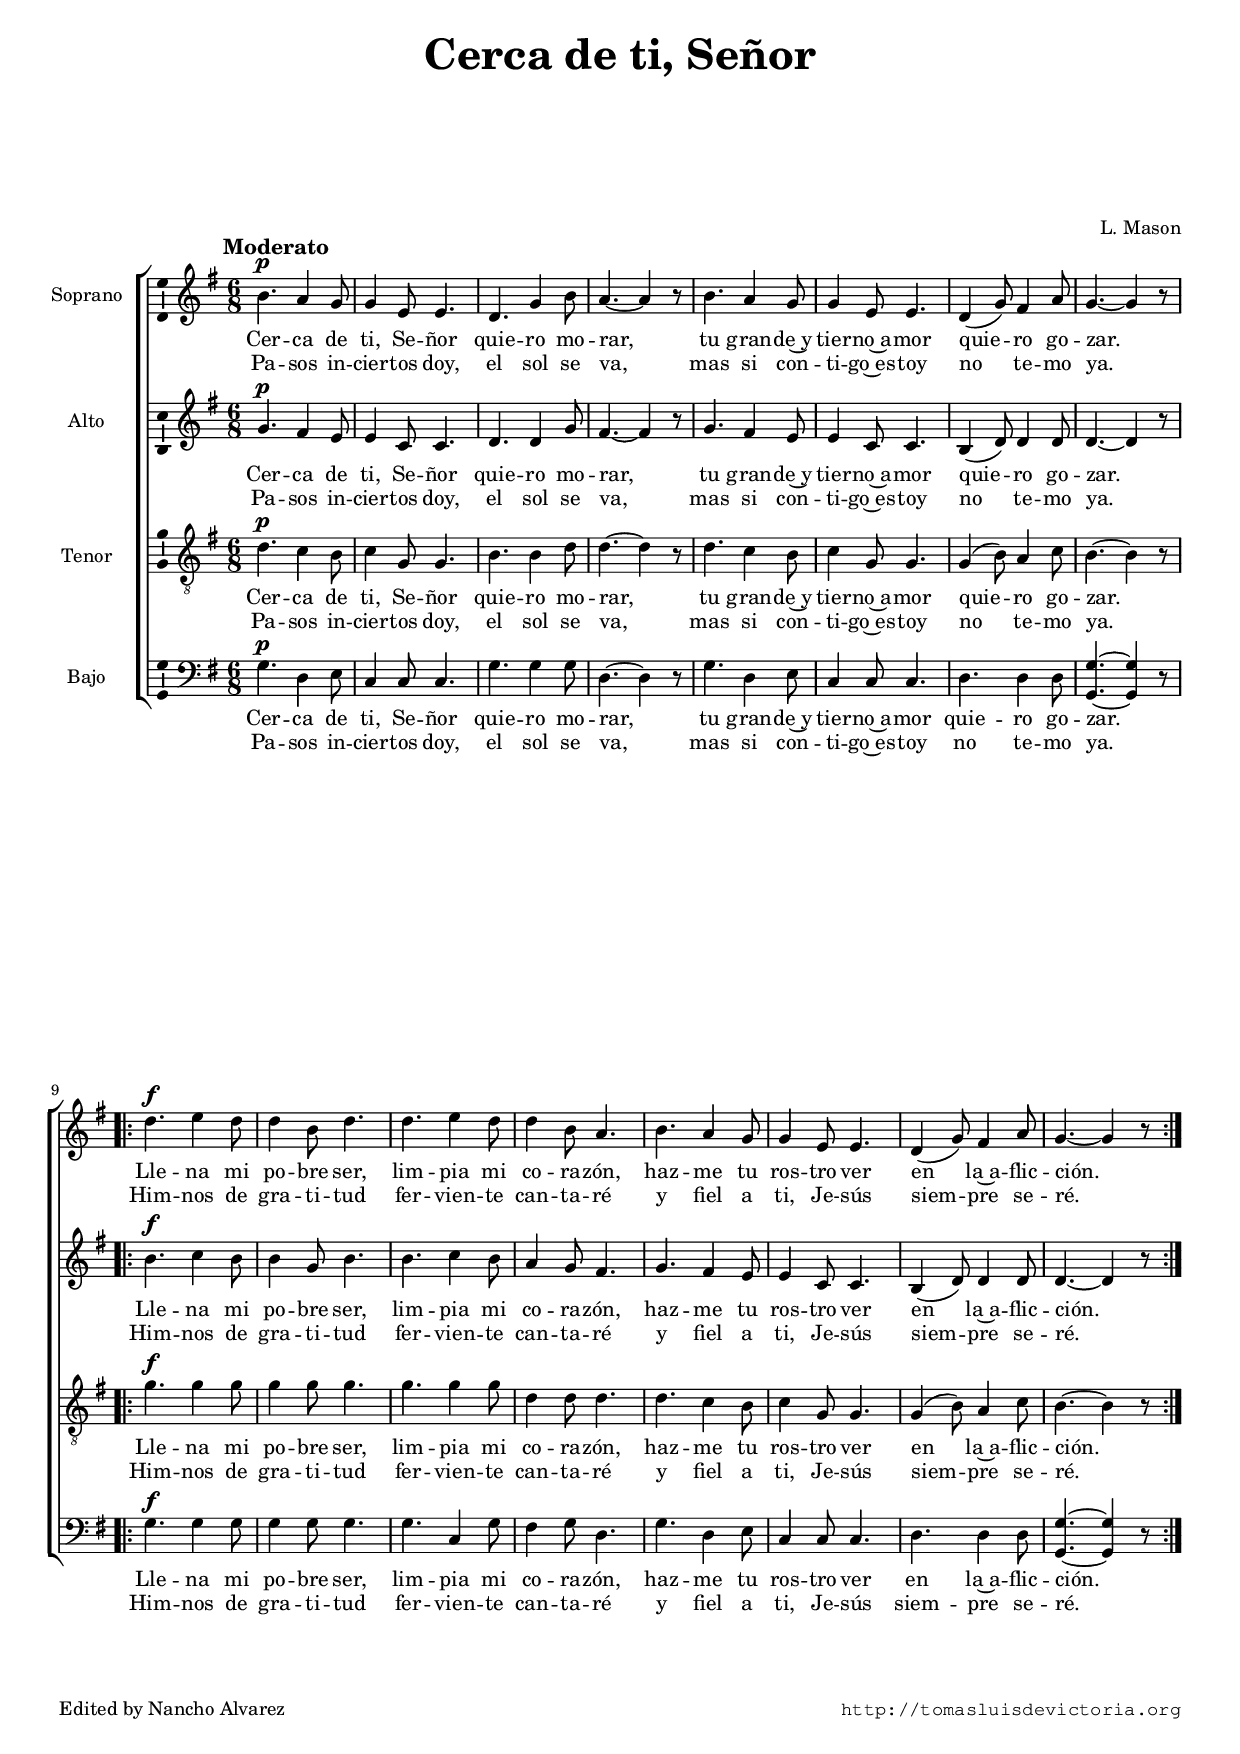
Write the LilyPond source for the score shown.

\version "2.11.22"

#(set-default-paper-size "a4")
#(set-global-staff-size 16.5)
#(ly:set-option 'point-and-click #f)

ss=\once \set suggestAccidentals = ##t


\header {
	title=\markup{\column {\bigger \bigger \bigger "Cerca de ti, Señor" " " " " " " " " }}
	composer="L. Mason"
	%opus="(-)"
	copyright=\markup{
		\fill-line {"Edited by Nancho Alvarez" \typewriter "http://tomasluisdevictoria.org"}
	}
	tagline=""
}

global={\key g \major \time 6/8 \skip 1*6/8*8 \bar "|:" \break
				\skip 1*6/8*8 \bar ":|" 
}


cantus={
	\once \override TextScript #'X-offset = #-4
	s4*0^\markup{\bold \bigger "Moderato"}
	b'4.^\p a'4 g'8 |
	g'4 e'8 e'4. |
	d' g'4 b'8 |
	a'4. ~ a'4 r8 |
%5
	b'4. a'4 g'8 |
	g'4 e'8 e'4. |
	d'4( g'8) fis'4 a'8 |
	g'4. ~ g'4 r8 |
	d''4.^\f e''4 d''8 |
%10
	d''4 b'8 d''4. |
	d'' e''4 d''8 |
	d''4 b'8 a'4. |
	b' a'4 g'8 |
	g'4 e'8 e'4. |
%15
	d'4( g'8) fis'4 a'8 |
	g'4. ~ g'4 r8
}

altus={
	g'4.^\p fis'4 e'8 |
	e'4 c'8 c'4. |
	d' d'4 g'8 |
	fis'4. ~ fis'4 r8 |
%5
	g'4. fis'4 e'8 |
	e'4 c'8 c'4. |
	b4( d'8) d'4 d'8 |
	d'4. ~ d'4 r8 |
	b'4.^\f c''4 b'8 |
%10
	b'4 g'8 b'4. |
	b' c''4 b'8 |
	a'4 g'8 fis'4. |
	g' fis'4 e'8 |
	e'4 c'8 c'4. |
%15
	b4( d'8) d'4 d'8 |
	d'4. ~ d'4 r8 
}

tenor={
	d'4.^\p c'4 b8 |
	c'4 g8 g4. |
	b b4 d'8 |
	d'4. ~ d'4 r8 |
%5
	d'4. c'4 b8 |
	c'4 g8 g4. |
	g4( b8) a4 c'8 |
	b4. ~ b4 r8 |
	g'4.^\f g'4 g'8 |
%10
	g'4 g'8 g'4. |
	g' g'4 g'8 |
	d'4 d'8 d'4. |
	d' c'4 b8 |
	c'4 g8 g4. |
%15
	g4( b8) a4 c'8 |
	b4. ~ b4 r8 
}

bassus={
	g4.^\p d4 e8 |
	c4 c8 c4. |
	g g4 g8 |
	d4. ~ d4 r8 |
%5
	g4. d4 e8 |
	c4 c8 c4. |
	d d4 d8 |
	<g, g>4. ~ <g, g>4 r8 |
	g4.^\f g4 g8 |
%10
	g4 g8 g4. |
	g c4 g8 |
	fis4 g8 d4. |
	g d4 e8 |
	c4 c8 c4. |
%15
	d d4 d8 |
	<g, g>4. ~ <g, g>4 r8
}


textocantus=\lyricmode{
Cer -- ca de ti, Se -- ñor quie -- ro mo -- rar,
tu gran -- de~y tier -- no~a -- mor quie -- ro go -- zar.
Lle -- na mi po -- bre ser,
lim -- pia mi co -- ra -- zón,
haz -- me tu ros -- tro ver 
en la~a -- flic -- ción. 
}
textocantusb=\lyricmode{
Pa -- sos in -- cier -- tos doy, 
el sol se va,
mas si con -- ti -- go~es -- toy 
no te -- mo ya.
Him -- nos de gra -- ti -- tud 
fer -- vien -- te can -- ta -- ré
y fiel a ti, Je -- sús 
siem -- pre se -- ré.
}

textoaltus=\lyricmode{
Cer -- ca de ti, Se -- ñor quie -- ro mo -- rar,
tu gran -- de~y tier -- no~a -- mor quie -- ro go -- zar.
Lle -- na mi po -- bre ser,
lim -- pia mi co -- ra -- zón,
haz -- me tu ros -- tro ver 
en la~a -- flic -- ción. 
}
textoaltusb=\lyricmode{
Pa -- sos in -- cier -- tos doy, 
el sol se va,
mas si con -- ti -- go~es -- toy 
no te -- mo ya.
Him -- nos de gra -- ti -- tud 
fer -- vien -- te can -- ta -- ré
y fiel a ti, Je -- sús 
siem -- pre se -- ré.	
}

textotenor=\lyricmode{
Cer -- ca de ti, Se -- ñor quie -- ro mo -- rar,
tu gran -- de~y tier -- no~a -- mor quie -- ro go -- zar.
Lle -- na mi po -- bre ser,
lim -- pia mi co -- ra -- zón,
haz -- me tu ros -- tro ver 
en la~a -- flic -- ción. 
}
textotenorb=\lyricmode{
Pa -- sos in -- cier -- tos doy, 
el sol se va,
mas si con -- ti -- go~es -- toy 
no te -- mo ya.
Him -- nos de gra -- ti -- tud 
fer -- vien -- te can -- ta -- ré
y fiel a ti, Je -- sús 
siem -- pre se -- ré.
}

textobassus=\lyricmode{
Cer -- ca de ti, Se -- ñor quie -- ro mo -- rar,
tu gran -- de~y tier -- no~a -- mor quie -- ro go -- zar.
Lle -- na mi po -- bre ser,
lim -- pia mi co -- ra -- zón,
haz -- me tu ros -- tro ver 
en la~a -- flic -- ción. 
}
textobassusb=\lyricmode{
Pa -- sos in -- cier -- tos doy, 
el sol se va,
mas si con -- ti -- go~es -- toy 
no te -- mo ya.
Him -- nos de gra -- ti -- tud 
fer -- vien -- te can -- ta -- ré
y fiel a ti, Je -- sús 
siem -- pre se -- ré.	
}



\score {
\new ChoirStaff<<

	\new Staff <<\global
	\new Voice="v1" {
		\set Staff.instrumentName="Soprano " 
		\clef "treble"
		\cantus }
	\new Lyrics \lyricsto "v1" {\textocantus }
	\new Lyrics \lyricsto "v1" {\textocantusb }
	>>

	
	\new Staff << \global
	\new Voice="v2" {
		\set Staff.instrumentName="Alto "
		\clef "treble" 
		\altus}
	\new Lyrics \lyricsto "v2" {\textoaltus }
	\new Lyrics \lyricsto "v2" {\textoaltusb }
	>>

	
	\new Staff <<\global
	\new Voice="v3" {
		\set Staff.instrumentName="Tenor "
		\clef "G_8"
		\tenor }
	\new Lyrics \lyricsto "v3" {\textotenor }
	\new Lyrics \lyricsto "v3" {\textotenorb }
	>>
	

	\new Staff <<\global
	\new Voice="v4" {
		\set Staff.instrumentName="Bajo "
		\clef "bass" 
		\bassus }
	\new Lyrics \lyricsto "v4" {\textobassus }
	\new Lyrics \lyricsto "v4" {\textobassusb }
	>>
	
>>

\layout{ 
	%\context {\Lyrics \override VerticalAxisGroup #'minimum-Y-extent = #'(-0 . 0) }
	\context {\Score \override BarNumber #'padding = #2 }
	%\context {\Lyrics \override LyricText #'font-size = #2 }
	\context {\Voice 
			%melismaBusyProperties = #'() 
	}
	%\context { \RemoveEmptyStaffContext }
	\context {\Staff \consists Ambitus_engraver 
			\override LigatureBracket #'padding = #1
	}
}

%\midi {}

}


\paper{
	%system-count=8
	line-width=19.0\cm
	ragged-last-bottom = ##f
	between-system-padding = 0
	ragged-last-bottom = ##f
	foot-separtion=6\mm
}
